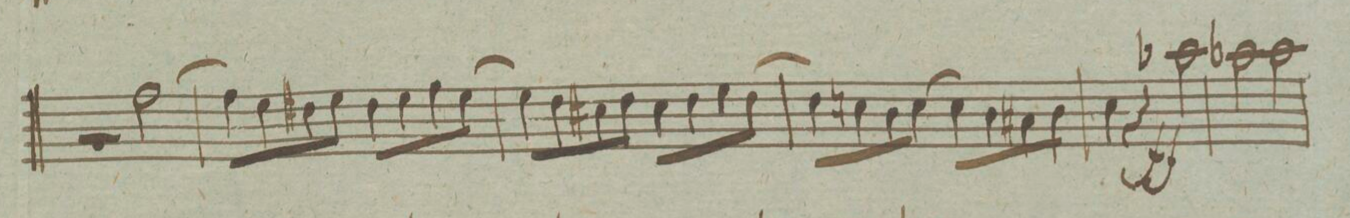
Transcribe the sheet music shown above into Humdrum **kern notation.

**kern	**dynam
*I"Clarinetto Primo in C. et B. _	*
*clefG2	*
*k[]	*
*met(c)	*
*M4/4	*
2r	.
[>2ff\	.
=137	=137
8ff\L]	.
8ee\	.
8dd#X\	.
8ee\J	.
8dd#\L	.
8ee\	.
8ff\	.
[>8ee\J	.
=138	=138
8ee\L]	.
8dd\	.
8cc#X\	.
8dd\J	.
8cc#\L	.
8dd\	.
8ee\	.
[>8dd\J	.
=139	=139
8dd\L]	.
8ccn\	.
8b\	.
[>8cc\J	.
8cc\L]	.
8b\	.
8a#X\	.
8b\J	.
=140	=140
4cc\	.
4r	.
2aa-X\	ff
=141	=141
2aa-X\	.
2aa-\	.
=142	=142
*-	*-
